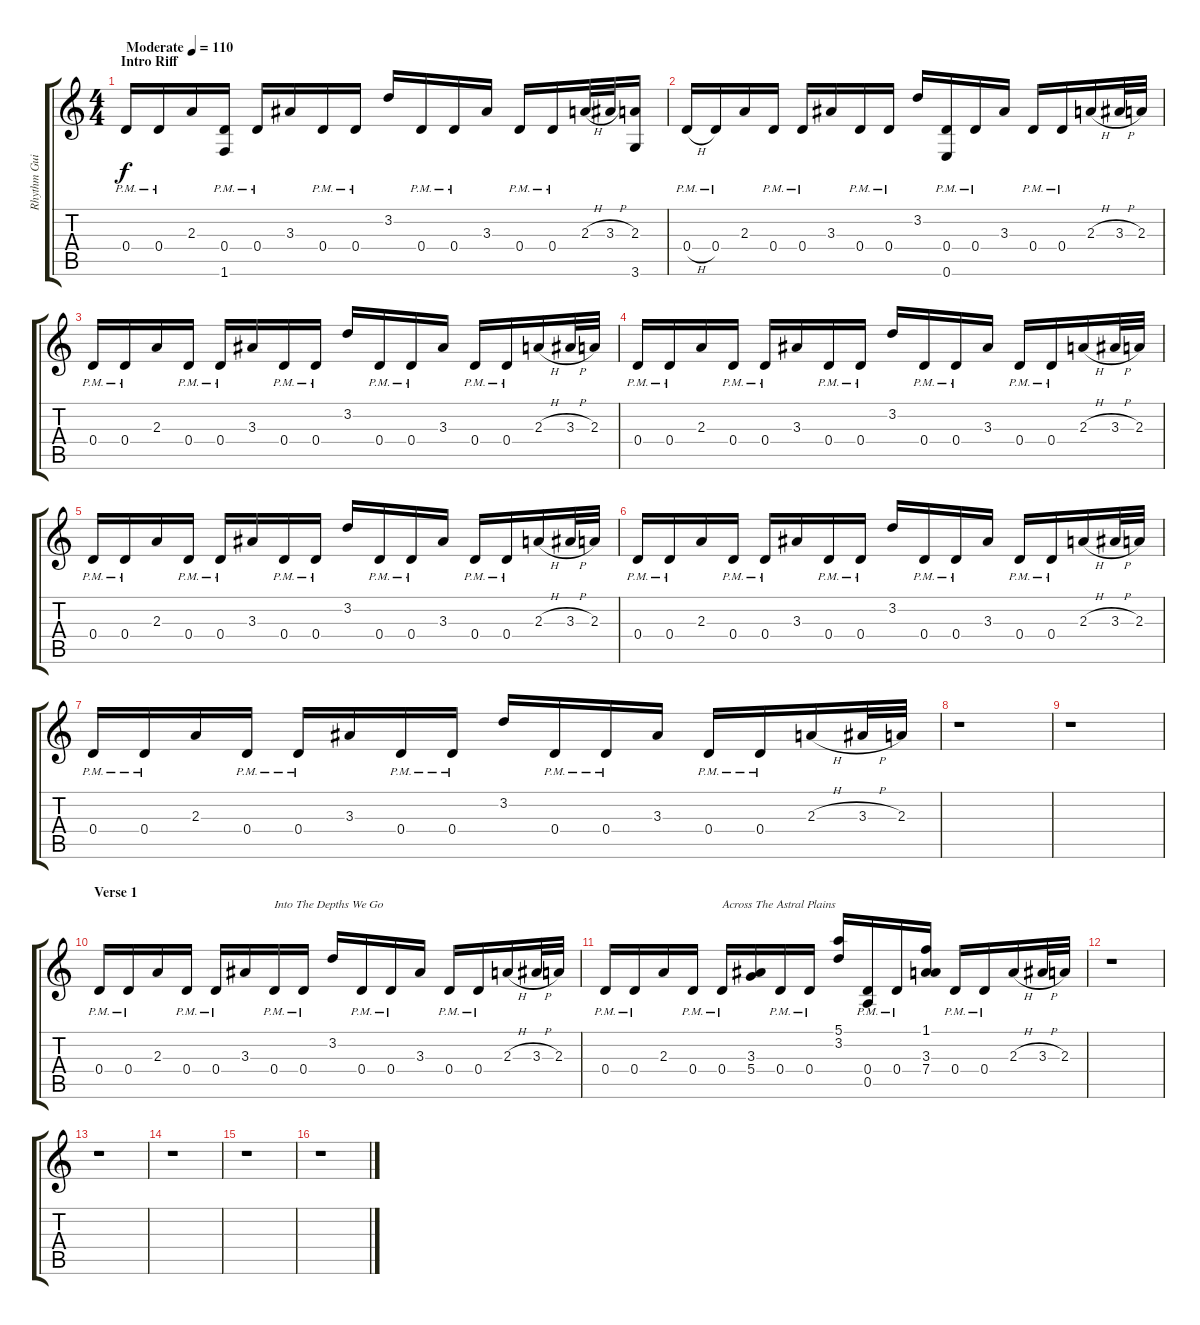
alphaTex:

\track ("Rhythm Guitar 1" "Rhythm Gui") {instrument distortionguitar}
\staff {score tabs}
\tuning (E4 B3 G3 D3 A2 E2) {hide}
\ts (4 4)
\section ("" "Intro Riff")
\tempo (110 "Moderate")
\clef g2
\ks c
0.4{pm}.16{dy f instrument distortionguitar} 0.4{pm}.16 2.3.16 (0.4{pm} 1.6).16 0.4{pm}.16 3.3.16 0.4{pm}.16 0.4{pm}.16 3.2.16 0.4{pm}.16 0.4{pm}.16 3.3.16 0.4{pm}.16 0.4{pm}.16 2.3{h}.32 3.3{h}.32 (2.3 3.6).16 |
0.4{h pm}.16 0.4{pm}.16 2.3.16 0.4{pm}.16 0.4{pm}.16 3.3.16 0.4{pm}.16 0.4{pm}.16 3.2.16 (0.4{pm} 0.6).16 0.4{pm}.16 3.3.16 0.4{pm}.16 0.4{pm}.16 2.3{h}.16 3.3{h}.32 2.3.32 |
0.4{pm}.16 0.4{pm}.16 2.3.16 0.4{pm}.16 0.4{pm}.16 3.3.16 0.4{pm}.16 0.4{pm}.16 3.2.16 0.4{pm}.16 0.4{pm}.16 3.3.16 0.4{pm}.16 0.4{pm}.16 2.3{h}.16 3.3{h}.32 2.3.32 |
0.4{pm}.16 0.4{pm}.16 2.3.16 0.4{pm}.16 0.4{pm}.16 3.3.16 0.4{pm}.16 0.4{pm}.16 3.2.16 0.4{pm}.16 0.4{pm}.16 3.3.16 0.4{pm}.16 0.4{pm}.16 2.3{h}.16 3.3{h}.32 2.3.32 |
0.4{pm}.16 0.4{pm}.16 2.3.16 0.4{pm}.16 0.4{pm}.16 3.3.16 0.4{pm}.16 0.4{pm}.16 3.2.16 0.4{pm}.16 0.4{pm}.16 3.3.16 0.4{pm}.16 0.4{pm}.16 2.3{h}.16 3.3{h}.32 2.3.32 |
0.4{pm}.16 0.4{pm}.16 2.3.16 0.4{pm}.16 0.4{pm}.16 3.3.16 0.4{pm}.16 0.4{pm}.16 3.2.16 0.4{pm}.16 0.4{pm}.16 3.3.16 0.4{pm}.16 0.4{pm}.16 2.3{h}.16 3.3{h}.32 2.3.32 |
0.4{pm}.16 0.4{pm}.16 2.3.16 0.4{pm}.16 0.4{pm}.16 3.3.16 0.4{pm}.16 0.4{pm}.16 3.2.16 0.4{pm}.16 0.4{pm}.16 3.3.16 0.4{pm}.16 0.4{pm}.16 2.3{h}.16 3.3{h}.32 2.3.32 |
r.1 |
r.1 |
\section ("" "Verse 1")
0.4{pm}.16 0.4{pm}.16 2.3.16 0.4{pm}.16 0.4{pm}.16 3.3.16 0.4{pm}.16{txt "Into The Depths We Go"} 0.4{pm}.16 3.2.16 0.4{pm}.16 0.4{pm}.16 3.3.16 0.4{pm}.16 0.4{pm}.16 2.3{h}.16 3.3{h}.32 2.3.32 |
0.4{pm}.16 0.4{pm}.16 2.3.16 0.4{pm}.16 0.4{pm}.16{txt "Across The Astral Plains"} (3.3 5.4).16 0.4{pm}.16 0.4{pm}.16 (5.1 3.2).16 (0.4{pm} 0.5).16 0.4{pm}.16 (1.1 3.3 7.4).16 0.4{pm}.16 0.4{pm}.16 2.3{h}.16 3.3{h}.32 2.3.32 |
r.1 |
r.1 |
r.1 |
r.1 |
r.1
